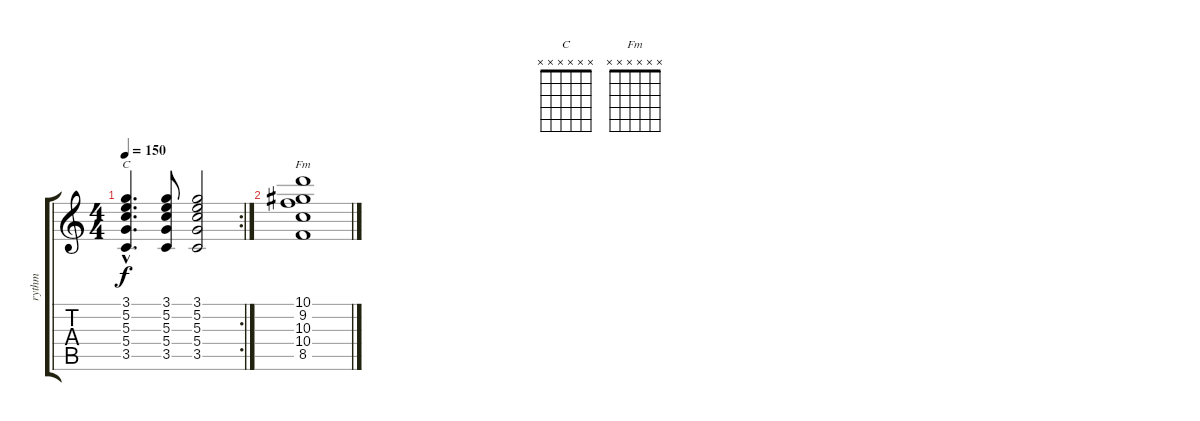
\track ("rythm" "rythm") {instrument acousticguitarnylon}
\staff {score tabs}
\tuning (E4 B3 G3 D3 A2 E2) {hide}
\chord ("C" x x x x x x) {firstfret 0}
\chord ("Fm" x x x x x x) {firstfret 0}
\rc 2
\ts (4 4)
\tempo 150
\clef g2
\ks c
(3.1{hac} 5.2{hac} 5.3{hac} 5.4{hac} 3.5{hac}).4{d ch "C" dy f} (3.1 5.2 5.3 5.4 3.5).8 (3.1 5.2 5.3 5.4 3.5).2 |
(10.1 9.2 10.3 10.4 8.5).1{ch "Fm"}
